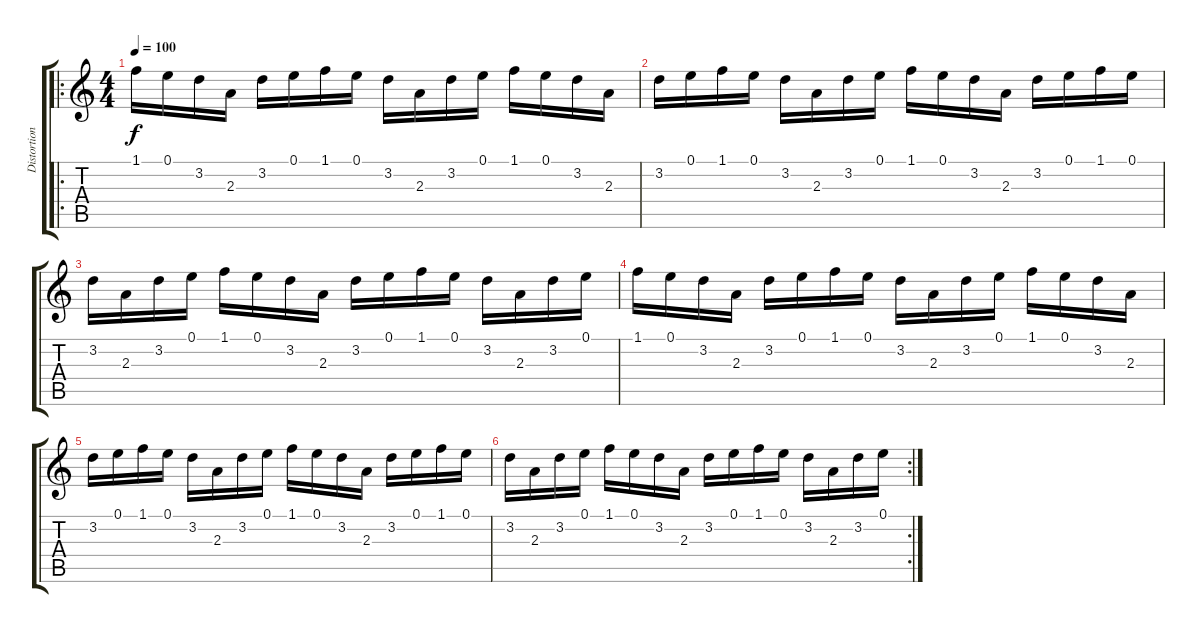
\track ("Distortion Guitar - Lead" "Distortion") {instrument distortionguitar}
\staff {score tabs}
\tuning (E4 B3 G3 D3 A2 D2) {hide}
\ro
\ts (4 4)
\tempo 100
\clef g2
\ks c
1.1.16{dy f} 0.1.16 3.2.16 2.3.16 3.2.16 0.1.16 1.1.16 0.1.16 3.2.16 2.3.16 3.2.16 0.1.16 1.1.16 0.1.16 3.2.16 2.3.16 |
3.2.16 0.1.16 1.1.16 0.1.16 3.2.16 2.3.16 3.2.16 0.1.16 1.1.16 0.1.16 3.2.16 2.3.16 3.2.16 0.1.16 1.1.16 0.1.16 |
3.2.16 2.3.16 3.2.16 0.1.16 1.1.16 0.1.16 3.2.16 2.3.16 3.2.16 0.1.16 1.1.16 0.1.16 3.2.16 2.3.16 3.2.16 0.1.16 |
1.1.16 0.1.16 3.2.16 2.3.16 3.2.16 0.1.16 1.1.16 0.1.16 3.2.16 2.3.16 3.2.16 0.1.16 1.1.16 0.1.16 3.2.16 2.3.16 |
3.2.16 0.1.16 1.1.16 0.1.16 3.2.16 2.3.16 3.2.16 0.1.16 1.1.16 0.1.16 3.2.16 2.3.16 3.2.16 0.1.16 1.1.16 0.1.16 |
\rc 2
3.2.16 2.3.16 3.2.16 0.1.16 1.1.16 0.1.16 3.2.16 2.3.16 3.2.16 0.1.16 1.1.16 0.1.16 3.2.16 2.3.16 3.2.16 0.1.16
